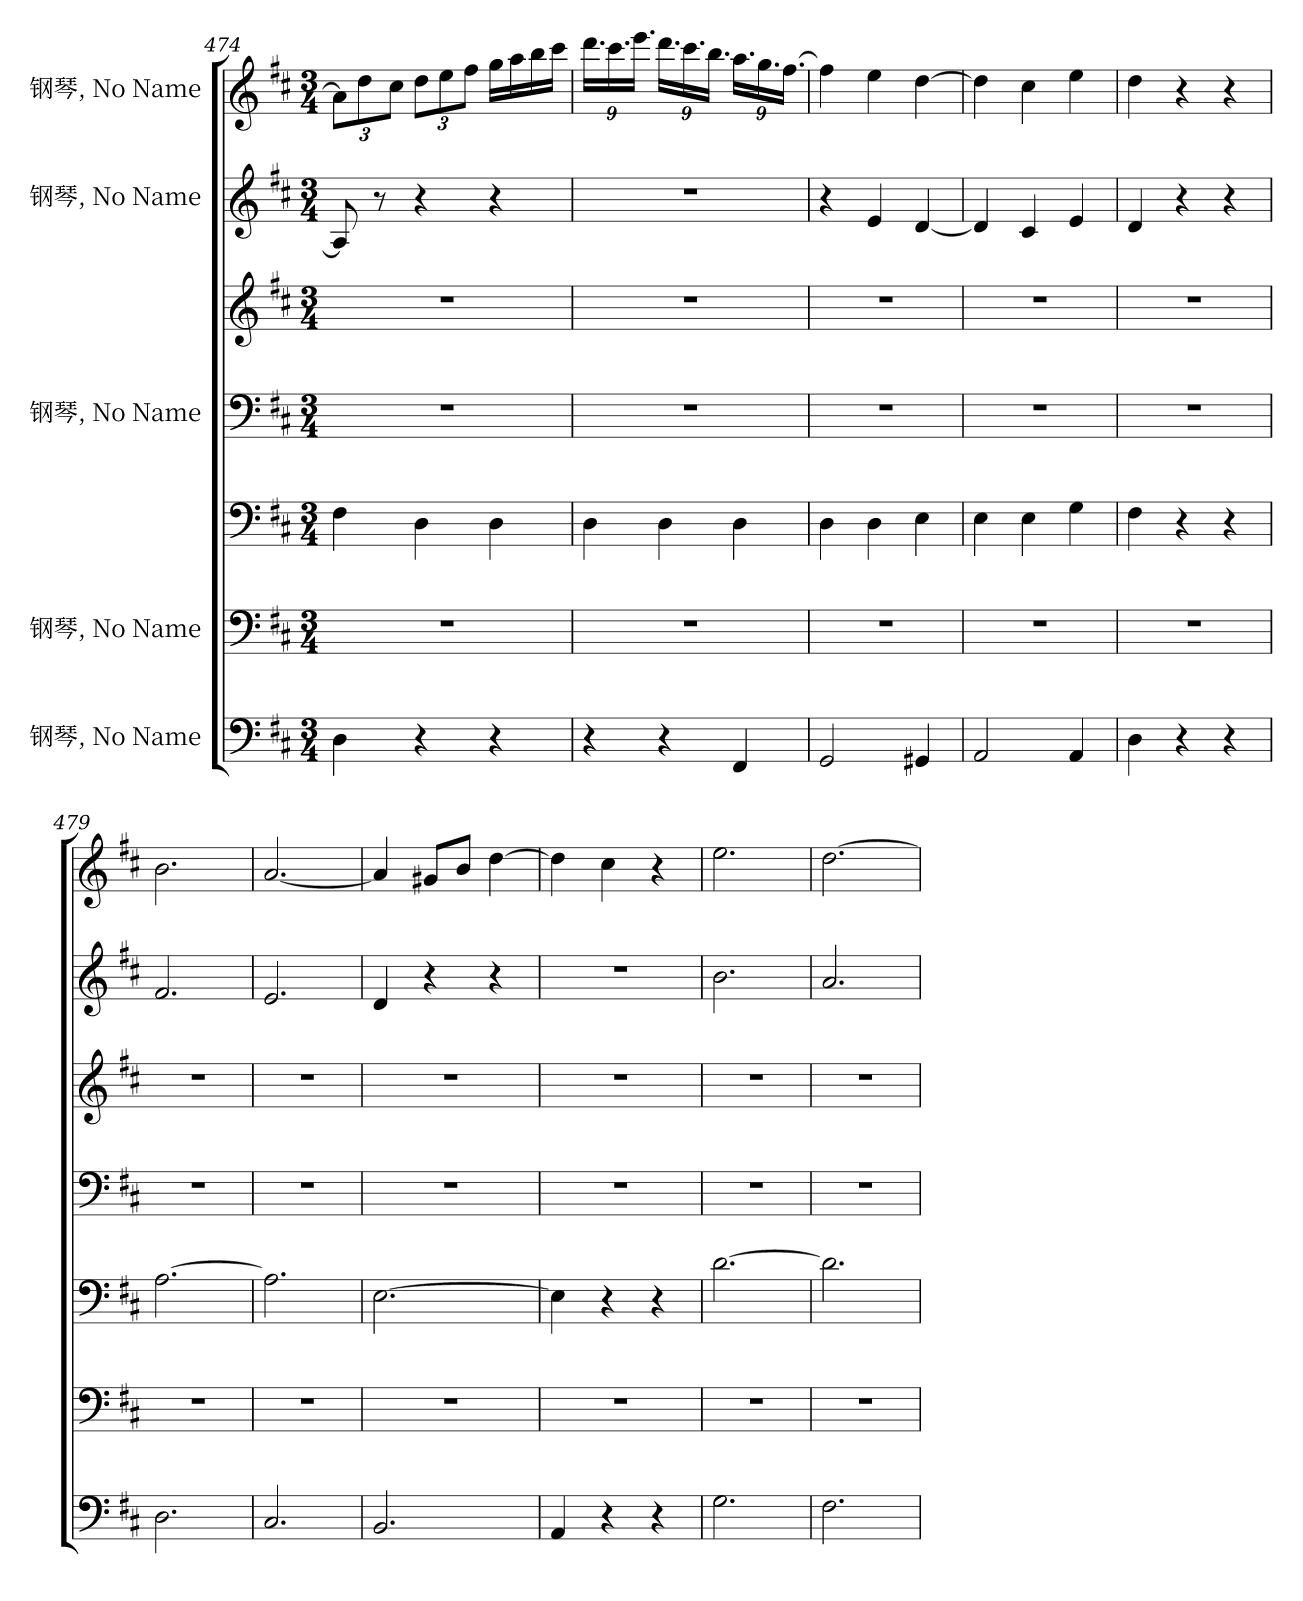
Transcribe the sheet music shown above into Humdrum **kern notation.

**kern	**kern	**kern	**kern	**kern	**kern	**kern
*part5	*part4	*part4	*part3	*part3	*part2	*part1
*staff7	*staff6	*staff5	*staff4	*staff3	*staff2	*staff1
*I"钢琴, No Name	*I"钢琴, No Name	*	*I"钢琴, No Name	*	*I"钢琴, No Name	*I"钢琴, No Name
*clefF4	*clefF4	*clefF4	*clefF4	*clefG2	*clefG2	*clefG2
*k[f#c#]	*k[f#c#]	*k[f#c#]	*k[f#c#]	*k[f#c#]	*k[f#c#]	*k[f#c#]
*M3/4	*M3/4	*M3/4	*M3/4	*M3/4	*M3/4	*M3/4
*	*	*	*	*	*	*Xbrackettup
=474	=474	=474	=474	=474	=474	=474
4D\	2.r	4F#\	2.r	2.r	8A/]	12a\L]
.	.	.	.	.	.	12dd\
.	.	.	.	.	8r	.
.	.	.	.	.	.	12cc#\J
4r	.	4D\	.	.	4r	12dd\L
.	.	.	.	.	.	12ee\
.	.	.	.	.	.	12ff#\J
4r	.	4D\	.	.	4r	16gg\LL
.	.	.	.	.	.	16aa\
.	.	.	.	.	.	16bb\
*	*	*	*	*	*	*MM197
.	.	.	.	.	.	16ccc#\JJ
!!LO:PB:g=z
=475	=475	=475	=475	=475	=475	=475
*	*	*	*	*	*	*MM199
4r	2.r	4D\	2.r	2.r	2.r	18.ddd\LL
.	.	.	.	.	.	18.ccc#\
.	.	.	.	.	.	18.eee\JJ
4r	.	4D\	.	.	.	18.ddd\LL
.	.	.	.	.	.	18.ccc#\
.	.	.	.	.	.	18.bb\JJ
4FF#/	.	4D\	.	.	.	18.aa\LL
.	.	.	.	.	.	18.gg\
.	.	.	.	.	.	[18.ff#\JJ
=476	=476	=476	=476	=476	=476	=476
2GG/	2.r	4D\	2.r	2.r	4r	4ff#\]
.	.	4D\	.	.	4e/	4ee\
4GG#X/	.	4E\	.	.	[4d/	[4dd\
=477	=477	=477	=477	=477	=477	=477
2AA/	2.r	4E\	2.r	2.r	4d/]	4dd\]
.	.	4E\	.	.	4c#/	4cc#\
4AA/	.	4G\	.	.	4e/	4ee\
=478	=478	=478	=478	=478	=478	=478
4D\	2.r	4F#\	2.r	2.r	4d/	4dd\
4r	.	4r	.	.	4r	4r
4r	.	4r	.	.	4r	4r
=479	=479	=479	=479	=479	=479	=479
*	*	*	*	*	*	*MM199
2.D\	2.r	[2.A\	2.r	2.r	2.f#/	2.b\
=480	=480	=480	=480	=480	=480	=480
2.C#/	2.r	2.A\]	2.r	2.r	2.e/	[2.a/
=481	=481	=481	=481	=481	=481	=481
2.BB/	2.r	[2.E\	2.r	2.r	4d/	4a/]
.	.	.	.	.	4r	8g#X/L
.	.	.	.	.	.	8b/J
.	.	.	.	.	4r	[4dd\
!!LO:PB:g=z
=482	=482	=482	=482	=482	=482	=482
4AA/	2.r	4E\]	2.r	2.r	2.r	4dd\]
4r	.	4r	.	.	.	4cc#\
*	*	*	*	*	*	*MM197
4r	.	4r	.	.	.	4r
=483	=483	=483	=483	=483	=483	=483
*	*	*	*	*	*	*MM199
2.G\	2.r	[2.d\	2.r	2.r	2.b\	2.ee\
=484	=484	=484	=484	=484	=484	=484
2.F#\	2.r	2.d\]	2.r	2.r	2.a/	[2.dd\
=	=	=	=	=	=	=
*-	*-	*-	*-	*-	*-	*-
